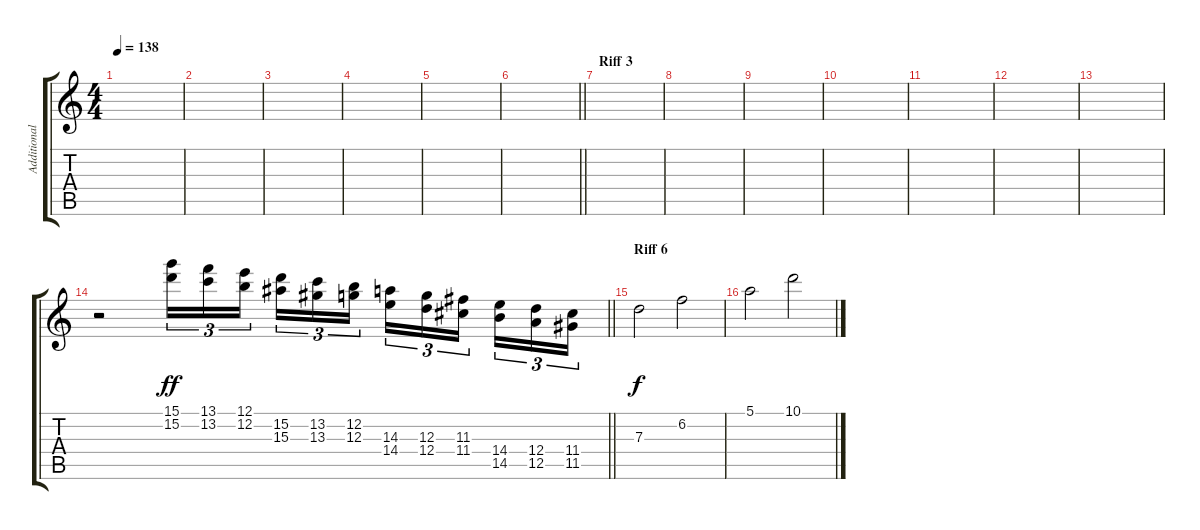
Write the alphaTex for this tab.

\track ("Additional Guitar" "Additional") {instrument distortionguitar}
\staff {score tabs}
\tuning (E4 B3 G3 D3 A2 E2) {hide}
\ts (4 4)
\tempo 138
\clef g2
\ks c
|
|
|
|
|
\barLineRight lightlight
|
\section ("" "Riff 3")
|
|
|
|
|
|
|
\barLineRight lightlight
r.2{instrument guitarfretnoise} (15.1 15.2).16{tu (3 2) dy ff} (13.1 13.2).16{tu (3 2)} (12.1 12.2).16{tu (3 2) beam splitsecondary} (15.2 15.3).16{tu (3 2)} (13.2 13.3).16{tu (3 2)} (12.2 12.3).16{tu (3 2)} (14.3 14.4).16{tu (3 2)} (12.3 12.4).16{tu (3 2)} (11.3 11.4).16{tu (3 2) beam splitsecondary} (14.4 14.5).16{tu (3 2)} (12.4 12.5).16{tu (3 2)} (11.4 11.5).16{tu (3 2)} |
\section ("" "Riff 6")
7.3.2{dy f instrument distortionguitar} 6.2.2 |
5.1.2 10.1.2
